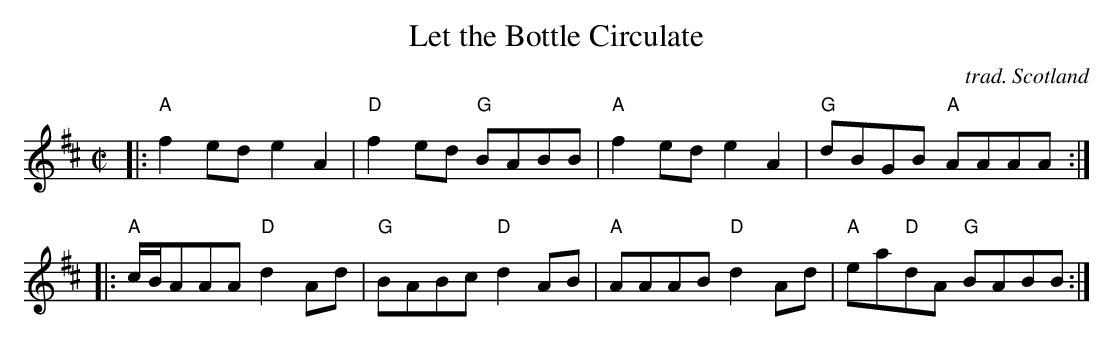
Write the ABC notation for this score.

X:1
T: Let the Bottle Circulate
C: trad. Scotland
M: C|
L: 1/8
K: Amix
|: "A"f2ed e2A2 | "D"f2ed "G"BABB | "A"f2ed e2A2 | "G"dBGB "A"AAAA :|
|: "A"c/B/AAA "D"d2Ad | "G"BABc "D"d2AB | "A"AAAB "D"d2Ad | "A"ea"D"dA "G"BABB :|
